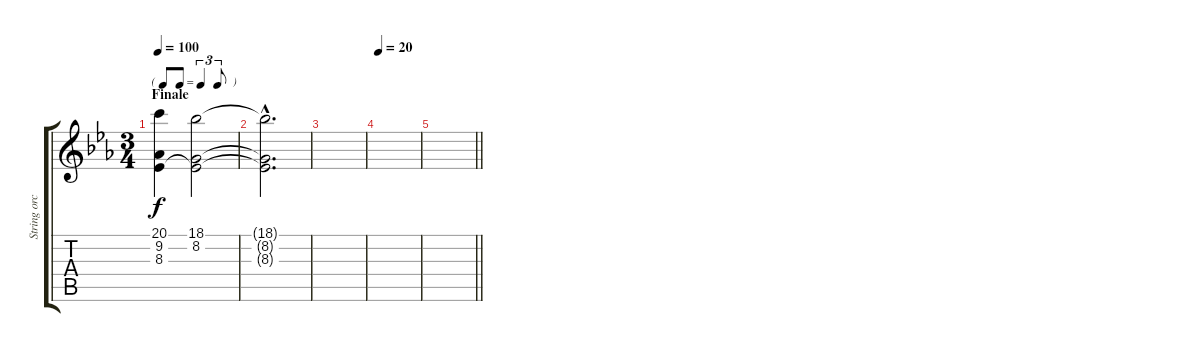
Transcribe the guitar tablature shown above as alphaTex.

\track ("String orchestra" "String orc") {instrument stringensemble1}
\staff {score tabs}
\tuning (E4 B3 G3 D3 A2 E2) {hide}
\ts (3 4)
\tf triplet8th
\section ("" "Finale")
\tempo 100
\clef g2
\ks eb
(20.1 9.2 8.3).4{dy f} (18.1 8.2 8.3{t}).2 |
(18.1{hac t} 8.2{hac t} 8.3{hac t}).2{d} |
|
\tempo 20
|
\barLineRight lightlight
